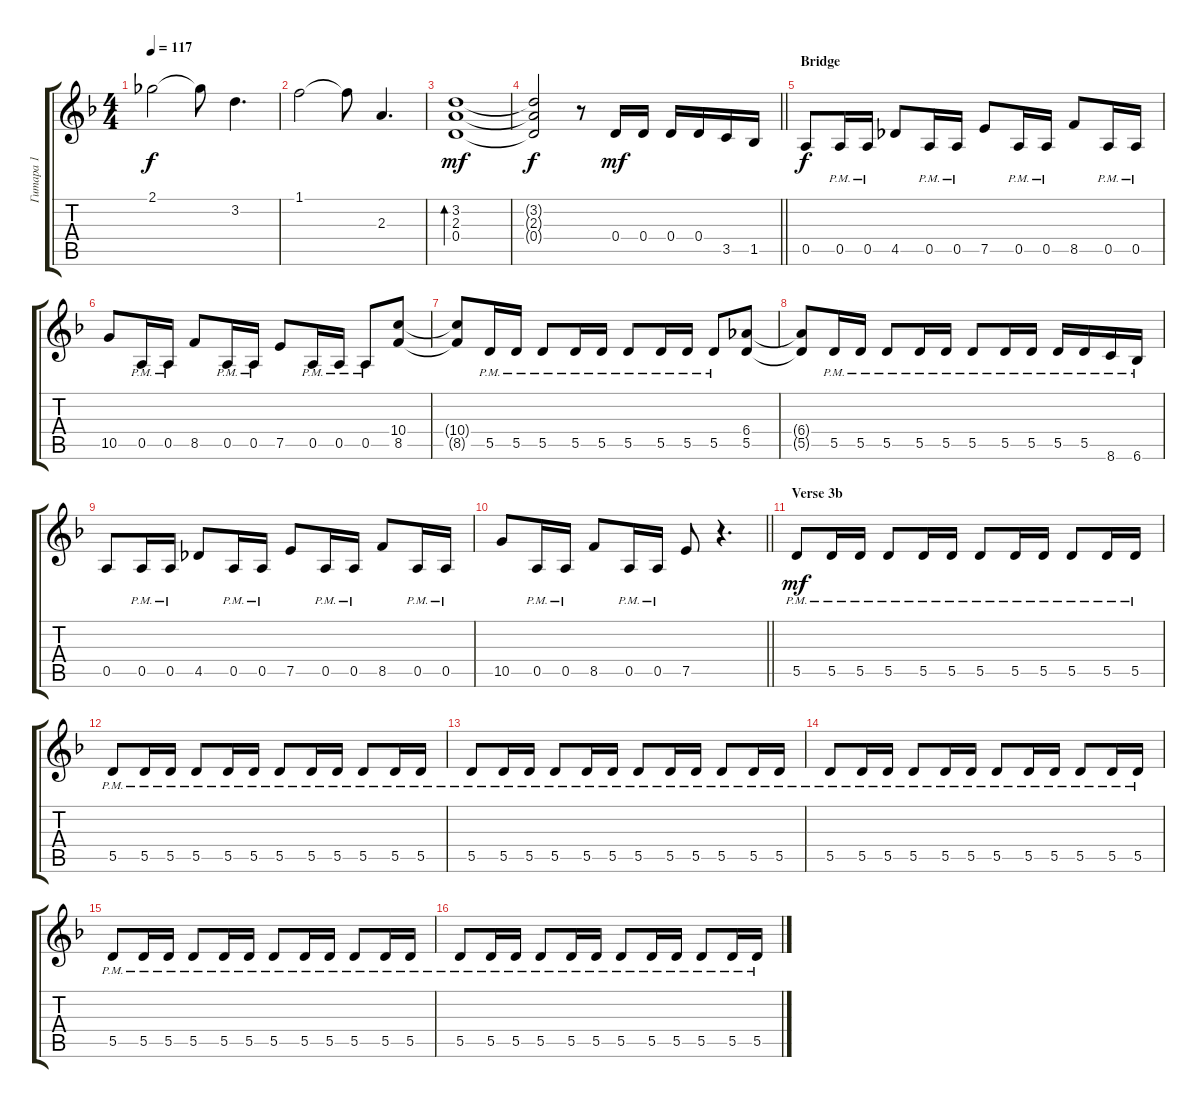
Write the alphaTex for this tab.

\track ("Гитара 1" "Гитара 1") {instrument distortionguitar}
\staff {score tabs}
\tuning (E4 B3 G3 D3 A2 E2) {hide}
\ts (4 4)
\tempo 117
\clef g2
\ks dminor
2.1.2{dy f} 2.1{t}.8 3.2.4{d} |
1.1.2 1.1{t}.8 2.3.4{d} |
(3.2 2.3 0.4).1{bd 60 dy mf} |
\barLineRight lightlight
(3.2{t} 2.3{t} 0.4{t}).2{dy f} r.8{instrument distortionguitar} 0.4.16{dy mf} 0.4.16 0.4.16 0.4.16 3.5.16 1.5.16 |
\section ("" "Bridge")
0.5.8{dy f} 0.5{pm}.16 0.5{pm}.16 4.5.8 0.5{pm}.16 0.5{pm}.16 7.5.8 0.5{pm}.16 0.5{pm}.16 8.5.8 0.5{pm}.16 0.5{pm}.16 |
10.5.8 0.5{pm}.16 0.5{pm}.16 8.5.8 0.5{pm}.16 0.5{pm}.16 7.5.8 0.5{pm}.16 0.5{pm}.16 0.5{pm}.8 (10.4 8.5).8 |
(10.4{t} 8.5{t}).8 5.5{pm}.16 5.5{pm}.16 5.5{pm}.8 5.5{pm}.16 5.5{pm}.16 5.5{pm}.8 5.5{pm}.16 5.5{pm}.16 5.5{pm}.8 (6.4 5.5).8 |
(6.4{t} 5.5{t}).8 5.5{pm}.16 5.5{pm}.16 5.5{pm}.8 5.5{pm}.16 5.5{pm}.16 5.5{pm}.8 5.5{pm}.16 5.5{pm}.16 5.5{pm}.16 5.5{pm}.16 8.6{pm}.16 6.6{pm}.16 |
0.5.8 0.5{pm}.16 0.5{pm}.16 4.5.8 0.5{pm}.16 0.5{pm}.16 7.5.8 0.5{pm}.16 0.5{pm}.16 8.5.8 0.5{pm}.16 0.5{pm}.16 |
\barLineRight lightlight
10.5.8 0.5{pm}.16 0.5{pm}.16 8.5.8 0.5{pm}.16 0.5{pm}.16 7.5.8 r.4{d} |
\section ("" "Verse 3b")
5.5{pm}.8{dy mf} 5.5{pm}.16 5.5{pm}.16 5.5{pm}.8 5.5{pm}.16 5.5{pm}.16 5.5{pm}.8 5.5{pm}.16 5.5{pm}.16 5.5{pm}.8 5.5{pm}.16 5.5{pm}.16 |
5.5{pm}.8 5.5{pm}.16 5.5{pm}.16 5.5{pm}.8 5.5{pm}.16 5.5{pm}.16 5.5{pm}.8 5.5{pm}.16 5.5{pm}.16 5.5{pm}.8 5.5{pm}.16 5.5{pm}.16 |
5.5{pm}.8 5.5{pm}.16 5.5{pm}.16 5.5{pm}.8 5.5{pm}.16 5.5{pm}.16 5.5{pm}.8 5.5{pm}.16 5.5{pm}.16 5.5{pm}.8 5.5{pm}.16 5.5{pm}.16 |
5.5{pm}.8 5.5{pm}.16 5.5{pm}.16 5.5{pm}.8 5.5{pm}.16 5.5{pm}.16 5.5{pm}.8 5.5{pm}.16 5.5{pm}.16 5.5{pm}.8 5.5{pm}.16 5.5{pm}.16 |
5.5{pm}.8 5.5{pm}.16 5.5{pm}.16 5.5{pm}.8 5.5{pm}.16 5.5{pm}.16 5.5{pm}.8 5.5{pm}.16 5.5{pm}.16 5.5{pm}.8 5.5{pm}.16 5.5{pm}.16 |
5.5{pm}.8 5.5{pm}.16 5.5{pm}.16 5.5{pm}.8 5.5{pm}.16 5.5{pm}.16 5.5{pm}.8 5.5{pm}.16 5.5{pm}.16 5.5{pm}.8 5.5{pm}.16 5.5{pm}.16
